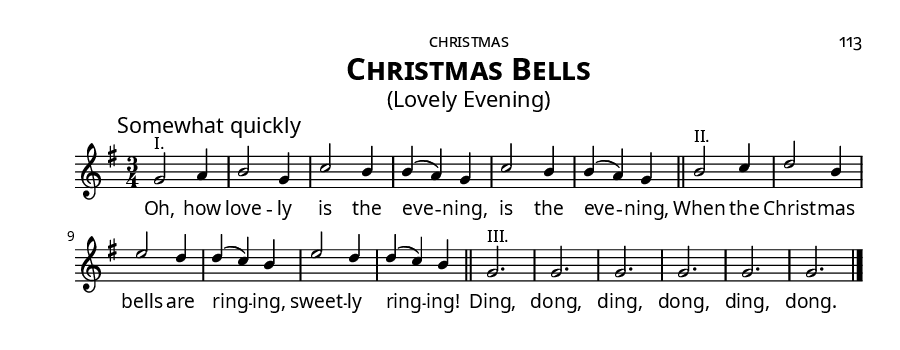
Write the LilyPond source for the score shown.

\version "2.14.2"
\include "util.ly"
\header {
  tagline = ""

    title = \markup{\override #'(font-name . "Garamond Premier Pro Semibold"){ \abs-fontsize #15 \smallCapsOldStyle"Christmas Bells"}}
    subtitle = \markup{\override #'(font-name . "Garamond Premier Pro"){ \abs-fontsize #10.5 "(Lovely Evening)"}}
  }
\paper {
  print-all-headers = ##f
  paper-height = 9\in
  paper-width = 6\in
  indent = 0\in
  %system-system-spacing = #'((basic-distance . 10) (padding . 0))
  %system-system-spacing =
  %  #'((basic-distance . 0)
  %     (minimum-distance . 0)
  %     (padding . -0.35)
  %     (stretchability . 100))
  ragged-last-bottom = ##t
  ragged-bottom = ##f
  two-sided = ##t
  inner-margin = 0.5\in
  outer-margin = 0.25\in
  top-margin = 0.25\in
  bottom-margin = 0.25\in
  first-page-number = #113
  print-first-page-number = ##t
  headerLine = \markup{\override #'(font-name . "Garamond Premier Pro") \smallCapsOldStyle"christmas"}
  oddHeaderMarkup = \markup\fill-line{
     \override #'(font-name . "Garamond Premier Pro")\abs-fontsize #8.5
     \combine 
        \fill-line{"" \on-the-fly #print-page-number-check-first
        \oldStylePageNum""
        }
        \fill-line{\headerLine}
  }
  evenHeaderMarkup = \markup {
     \override #'(font-name . "Garamond Premier Pro")\abs-fontsize #8.5
     \combine
        \on-the-fly #print-page-number-check-first
        \oldStylePageNum""
        \fill-line{\headerLine}
  }
}
#(set-global-staff-size 15) \paper{ #(define fonts (make-pango-font-tree "GoudyOlSt BT" "Garamond Premier Pro" "Garamond Premier Pro" (/ 15 20))) }





















global = {
  \key g \major
  \time 3/4
}

sopMusic = \relative c'' {
  \once \override Score.RehearsalMark #'self-alignment-X = #LEFT
  \mark "Somewhat quickly"
  g2^"I." a4 |
  b2 g4 |
  c2 b4 |
  b( a) g |
  c2 b4 |
  b( a) g \bar "||"
  
  b2^"II." c4 |
  d2 b4 |
  e2 d4 |
  d( c) b |
  e2 d4 |
  d( c) b \bar "||"
  
  g2.^"III." |
  g2. |
  g2. |
  g2. |
  g2. |
  g2. \bar "|."
}
sopWords = \lyricmode {
  
}

altoMusic = \relative c' {
  
}
altoWords = \lyricmode {
  Oh, how love -- ly is the eve -- ning, is the eve -- ning,
  When the Christ -- mas bells are ring -- ing, sweet -- ly ring -- ing!
  Ding, dong, ding, dong, ding, dong.
}
altoWordsII = \lyricmode {
}
altoWordsIII = \lyricmode {
}
altoWordsIV = \lyricmode {
}
altoWordsV = \lyricmode {
}
altoWordsVI = \lyricmode {
}
tenorMusic = \relative c' {
}
tenorWords = \lyricmode {

}

bassMusic = \relative c {
}
bassWords = \lyricmode {

}

pianoRH = \relative c' {
  
}
pianoLH = \relative c' {
  
}

\score {
  <<
   \new ChoirStaff <<
%    \new Lyrics = sopranos \with { \override VerticalAxisGroup #'nonstaff-relatedstaff-spacing = #'((basic-distance . 1)) }
    \new Staff = women <<
      \new Voice = "sopranos" { \voiceOne << \global \sopMusic >> }
      \new Voice = "altos" { \voiceTwo << \global \altoMusic >> }
    >>
    \new Lyrics \with { alignAboveContext = #"women" \override VerticalAxisGroup #'nonstaff-relatedstaff-spacing = #'((basic-distance . 1))} \lyricsto "sopranos" \sopWords
    \new Lyrics = "altosVI"  \with { alignBelowContext = #"women" } \lyricsto "sopranos" \altoWordsVI
    \new Lyrics = "altosV"  \with { alignBelowContext = #"women" } \lyricsto "sopranos" \altoWordsV
    \new Lyrics = "altosIV"  \with { alignBelowContext = #"women" } \lyricsto "sopranos" \altoWordsIV
    \new Lyrics = "altosIII"  \with { alignBelowContext = #"women" } \lyricsto "sopranos" \altoWordsIII
    \new Lyrics = "altosII"  \with { alignBelowContext = #"women" } \lyricsto "sopranos" \altoWordsII
    \new Lyrics = "altos"  \with { alignBelowContext = #"women" } \lyricsto "sopranos" \altoWords
   
  >>
%    \new PianoStaff << \new Staff { \new Voice { \pianoRH } } \new Staff { \clef "bass" \pianoLH } >>
  >>
  \layout {
    \context {
      \Score
      %\override SpacingSpanner #'base-shortest-duration = #(ly:make-moment 1 8)
      %\override SpacingSpanner #'common-shortest-duration = #(ly:make-moment 1 4)
    }
    \context {
      % Remove all empty staves
      % \Staff \RemoveEmptyStaves \override VerticalAxisGroup #'remove-first = ##t
    }
  }
  
  \midi {
    \tempo 4 = 90
    \set Staff.midiInstrument = "flute"
  
    \context {
      \Voice
      \remove "Dynamic_performer"
    }
  }
}
